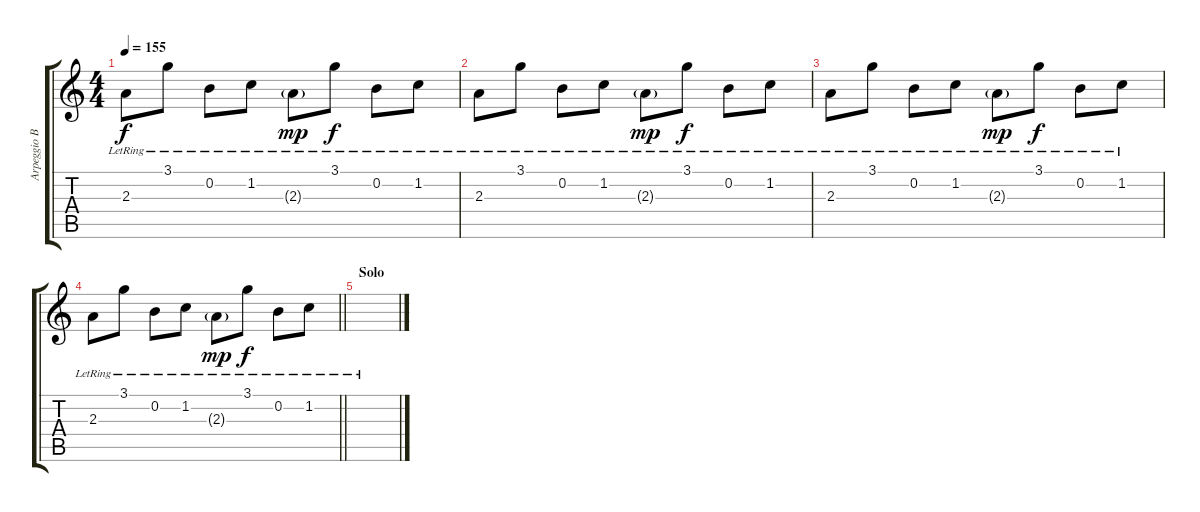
\track ("Arpeggio BG" "Arpeggio B") {instrument electricguitarclean}
\staff {score tabs}
\tuning (E4 B3 G3 D3 A2 E2) {hide}
\ts (4 4)
\tempo 155
\clef g2
\ks c
2.3{lr}.8{dy f} 3.1{lr}.8 0.2{lr}.8 1.2{lr}.8 2.3{g lr}.8{dy mp} 3.1{lr}.8{dy f} 0.2{lr}.8 1.2{lr}.8 |
2.3{lr}.8 3.1{lr}.8 0.2{lr}.8 1.2{lr}.8 2.3{g lr}.8{dy mp} 3.1{lr}.8{dy f} 0.2{lr}.8 1.2{lr}.8 |
2.3{lr}.8 3.1{lr}.8 0.2{lr}.8 1.2{lr}.8 2.3{g lr}.8{dy mp} 3.1{lr}.8{dy f} 0.2{lr}.8 1.2{lr}.8 |
\barLineRight lightlight
2.3{lr}.8 3.1{lr}.8 0.2{lr}.8 1.2{lr}.8 2.3{g lr}.8{dy mp} 3.1{lr}.8{dy f} 0.2{lr}.8 1.2{lr}.8 |
\section ("" "Solo")
